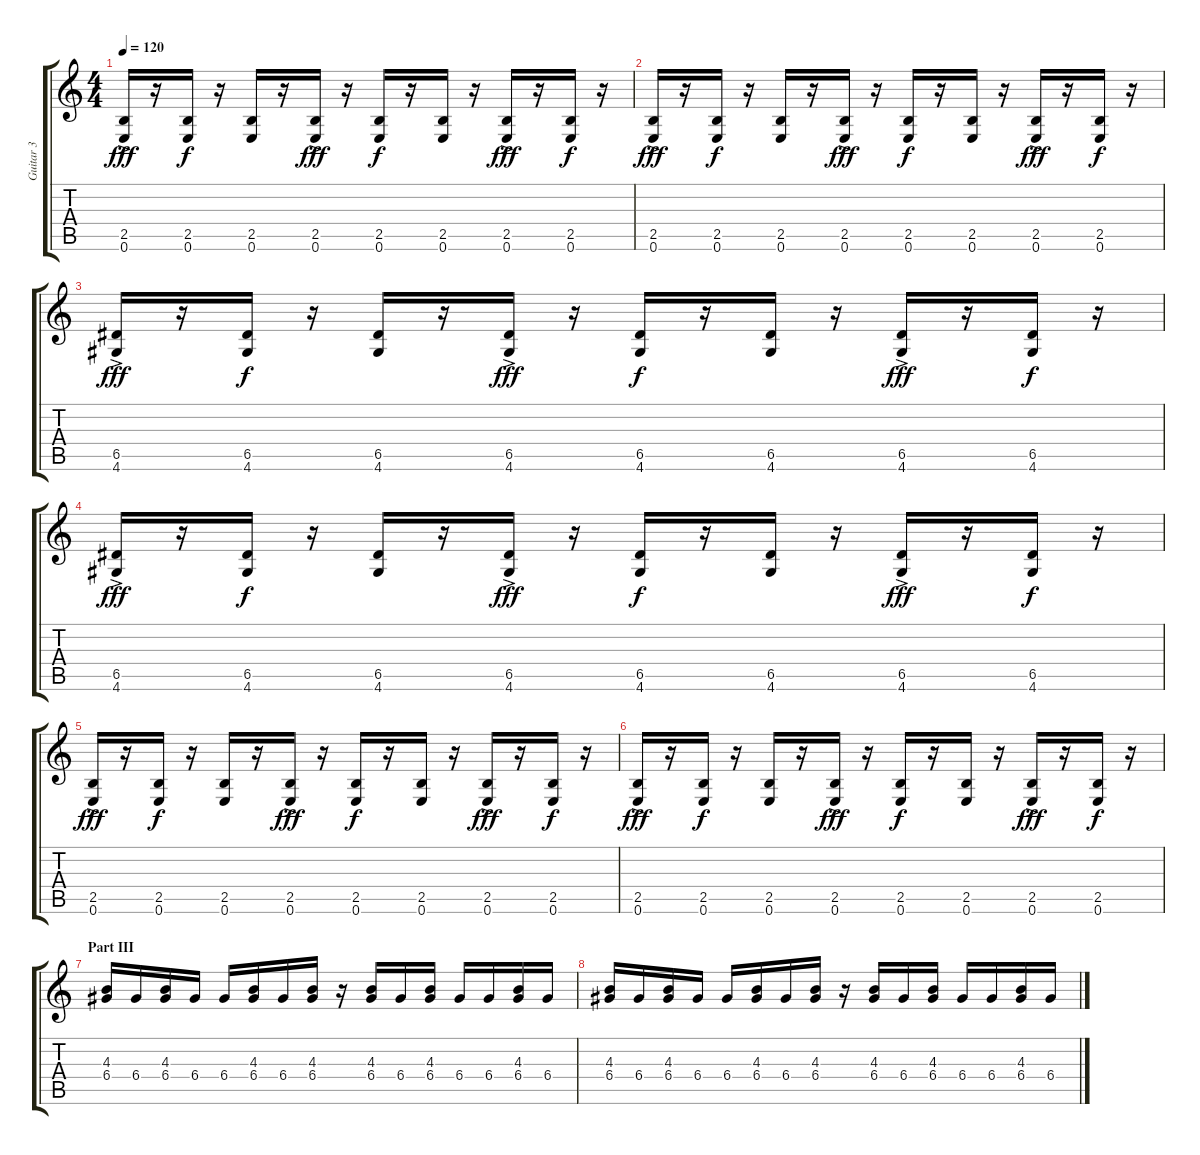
\track ("Guitar 3" "Guitar 3") {instrument distortionguitar}
\staff {score tabs}
\tuning (E4 B3 G3 D3 A2 E2) {hide}
\ts (4 4)
\tempo 120
\clef g2
\ks c
(2.5{ac} 0.6{ac}).16{dy fff} r.16 (2.5 0.6).16{dy f} r.16 (2.5 0.6).16 r.16 (2.5{ac} 0.6{ac}).16{dy fff} r.16 (2.5 0.6).16{dy f} r.16 (2.5 0.6).16 r.16 (2.5{ac} 0.6{ac}).16{dy fff} r.16 (2.5 0.6).16{dy f} r.16 |
(2.5{ac} 0.6{ac}).16{dy fff} r.16 (2.5 0.6).16{dy f} r.16 (2.5 0.6).16 r.16 (2.5{ac} 0.6{ac}).16{dy fff} r.16 (2.5 0.6).16{dy f} r.16 (2.5 0.6).16 r.16 (2.5{ac} 0.6{ac}).16{dy fff} r.16 (2.5 0.6).16{dy f} r.16 |
(6.5{ac} 4.6{ac}).16{dy fff} r.16 (6.5 4.6).16{dy f} r.16 (6.5 4.6).16 r.16 (6.5{ac} 4.6{ac}).16{dy fff} r.16 (6.5 4.6).16{dy f} r.16 (6.5 4.6).16 r.16 (6.5{ac} 4.6{ac}).16{dy fff} r.16 (6.5 4.6).16{dy f} r.16 |
(6.5{ac} 4.6{ac}).16{dy fff} r.16 (6.5 4.6).16{dy f} r.16 (6.5 4.6).16 r.16 (6.5{ac} 4.6{ac}).16{dy fff} r.16 (6.5 4.6).16{dy f} r.16 (6.5 4.6).16 r.16 (6.5{ac} 4.6{ac}).16{dy fff} r.16 (6.5 4.6).16{dy f} r.16 |
(2.5{ac} 0.6{ac}).16{dy fff} r.16 (2.5 0.6).16{dy f} r.16 (2.5 0.6).16 r.16 (2.5{ac} 0.6{ac}).16{dy fff} r.16 (2.5 0.6).16{dy f} r.16 (2.5 0.6).16 r.16 (2.5{ac} 0.6{ac}).16{dy fff} r.16 (2.5 0.6).16{dy f} r.16 |
(2.5{ac} 0.6{ac}).16{dy fff} r.16 (2.5 0.6).16{dy f} r.16 (2.5 0.6).16 r.16 (2.5{ac} 0.6{ac}).16{dy fff} r.16 (2.5 0.6).16{dy f} r.16 (2.5 0.6).16 r.16 (2.5{ac} 0.6{ac}).16{dy fff} r.16 (2.5 0.6).16{dy f} r.16 |
\section ("" "Part III")
(4.3 6.4).16 6.4.16 (4.3 6.4).16 6.4.16 6.4.16 (4.3 6.4).16 6.4.16 (4.3 6.4).16 r.16 (4.3 6.4).16 6.4.16 (4.3 6.4).16 6.4.16 6.4.16 (4.3 6.4).16 6.4.16 |
(4.3 6.4).16 6.4.16 (4.3 6.4).16 6.4.16 6.4.16 (4.3 6.4).16 6.4.16 (4.3 6.4).16 r.16 (4.3 6.4).16 6.4.16 (4.3 6.4).16 6.4.16 6.4.16 (4.3 6.4).16 6.4.16
